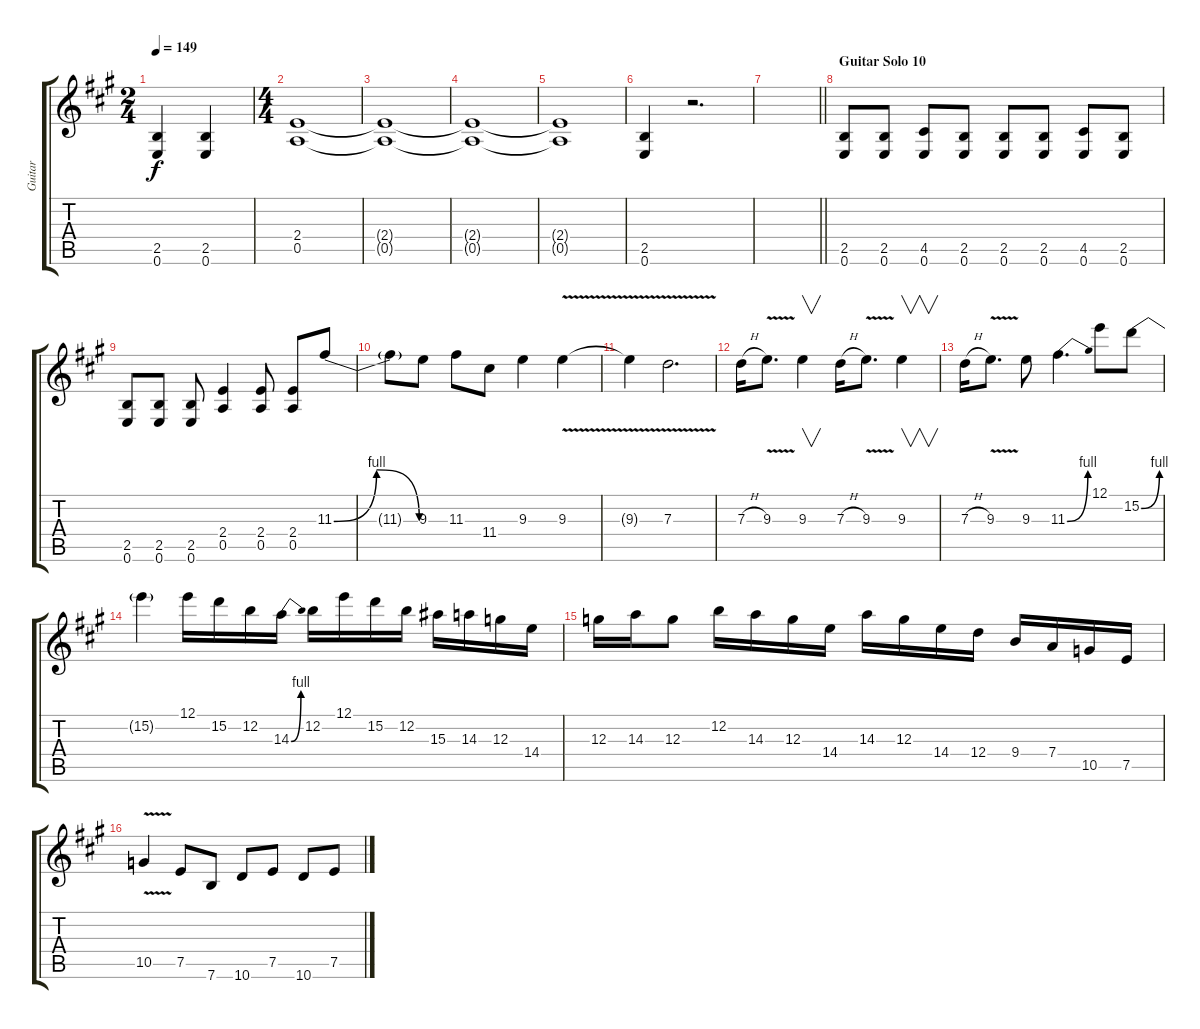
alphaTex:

\track ("Guitar" "Guitar") {instrument electricguitarclean}
\staff {score tabs}
\tuning (E4 B3 G3 D3 A2 E2) {hide}
\ts (2 4)
\tempo 149
\clef g2
\ks f#minor
(2.5 0.6).4{dy f} (2.5 0.6).4 |
\ts (4 4)
(2.4 0.5).1 |
(2.4{t} 0.5{t}).1 |
(2.4{t} 0.5{t}).1 |
(2.4{t} 0.5{t}).1 |
(2.5 0.6).4 r.2{d} |
\barLineRight lightlight
|
\section ("" "Guitar Solo 10")
(2.5 0.6).8 (2.5 0.6).8 (4.5 0.6).8 (2.5 0.6).8 (2.5 0.6).8 (2.5 0.6).8 (4.5 0.6).8 (2.5 0.6).8 |
(2.5 0.6).8 (2.5 0.6).8 (2.5 0.6).8 (2.4 0.5).4 (2.4 0.5).8 (2.4 0.5).8 11.3{be (bendrelease 0 0 15 4 45 4 60 0)}.8{instrument overdrivenguitar} |
11.3{t}.8 9.3.8 11.3.8 11.4.8 9.3.4 9.3{v}.4 |
9.3{t}.4 7.3{v}.2{d} |
7.3{h}.16 9.3{v}.8{d} 9.3.4{v} 7.3{h}.16 9.3{v}.8{d} 9.3.4{v} |
7.3{h}.16 9.3{v}.8{d} 9.3.8 11.3{be (bend 0 0 60 4)}.4{d} 12.1.8 15.2{be (bend 0 0 60 4)}.8 |
15.2{t}.4 12.1.16 15.2.16 12.2.16 14.3{be (bend 0 0 60 4)}.16 12.2.16 12.1.16 15.2.16 12.2.16 15.3.16 14.3.16 12.3.16 14.4.16 |
12.3.16 14.3.16 12.3.8 12.2.16 14.3.16 12.3.16 14.4.16 14.3.16 12.3.16 14.4.16 12.4.16 9.4.16 7.4.16 10.5.16 7.5.16 |
10.5{v}.4 7.5.8 7.6.8 10.6.8 7.5.8 10.6.8 7.5.8
